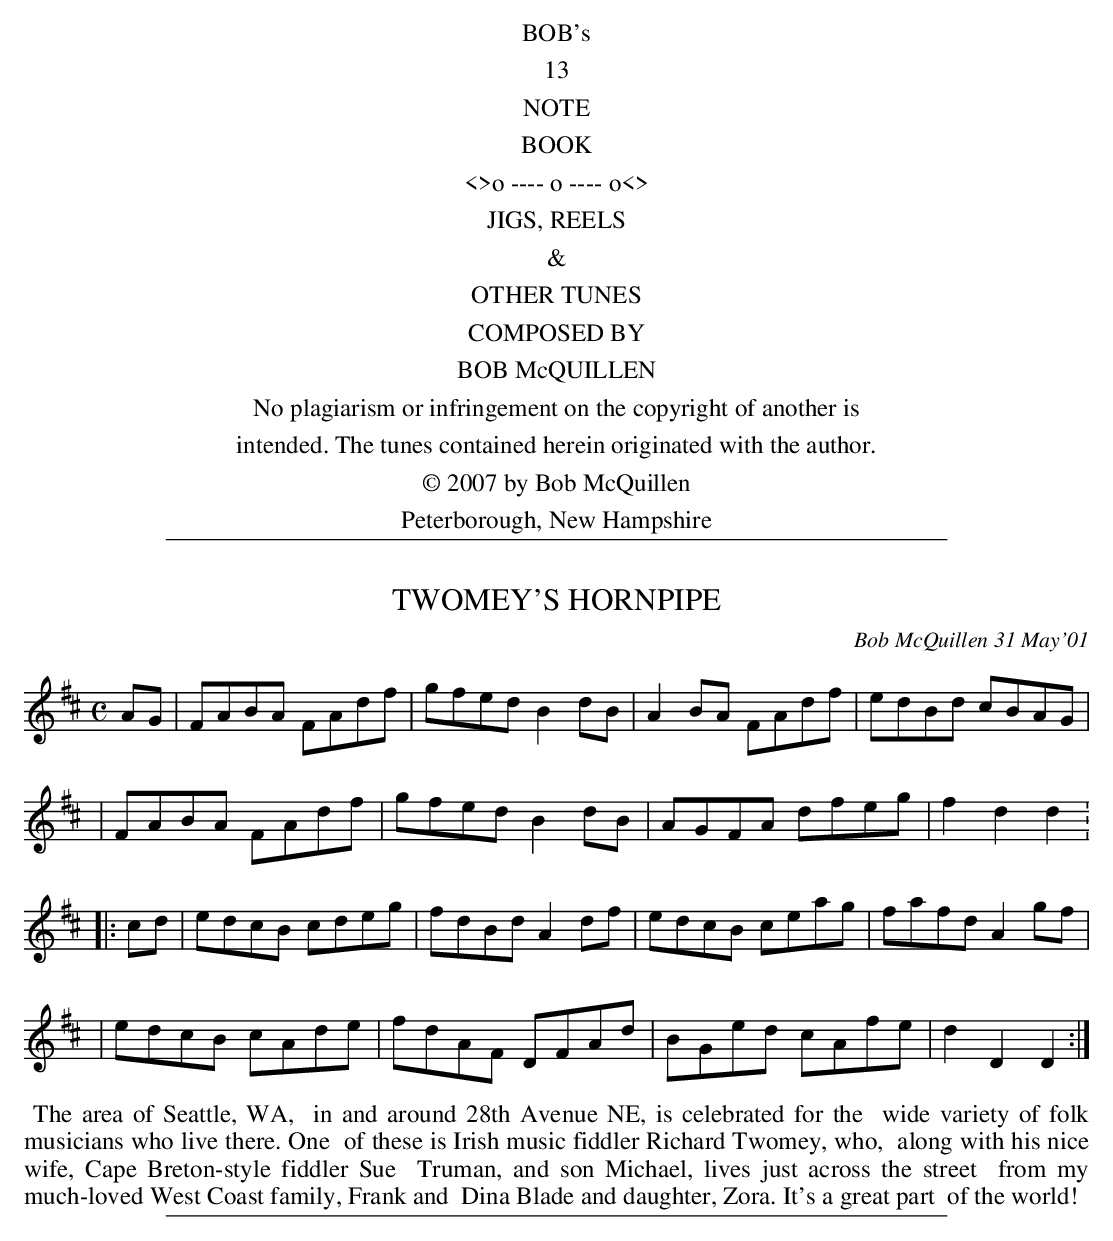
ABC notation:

X:1
T: TWOMEY'S HORNPIPE
C: Bob McQuillen 31 May'01
M: C
L: 1/8
K: D
AG \
| FABA FAdf | gfed B2dB | A2BA FAdf | edBd cBAG |
| FABA FAdf | gfed B2dB | AGFA dfeg | f2d2 d2 :
|: cd \
| edcB cdeg | fdBd A2df | edcB ceag | fafd A2gf |
| edcB cAde | fdAF DFAd | BGed cAfe | d2D2 D2 :|
